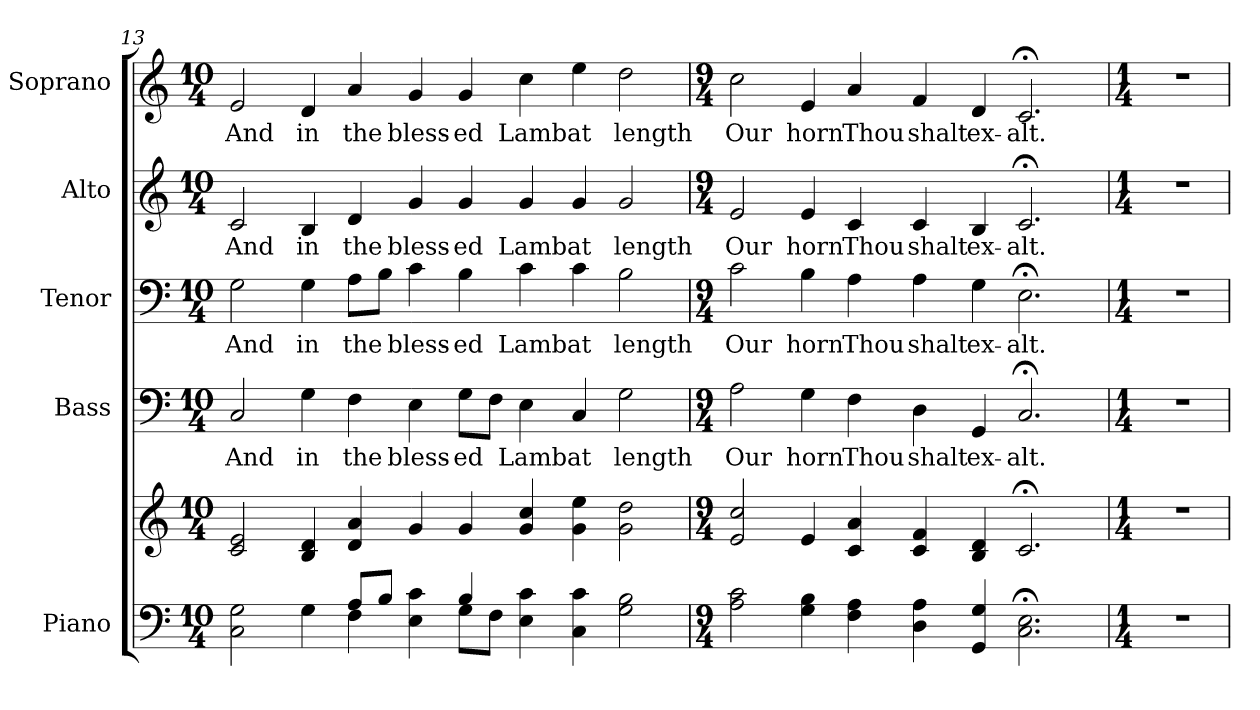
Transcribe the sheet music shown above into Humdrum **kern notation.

**kern	**kern	**kern	**text	**kern	**text	**kern	**text	**kern	**text
*part5	*part5	*part4	*part4	*part3	*part3	*part2	*part2	*part1	*part1
*staff6	*staff5	*staff4	*staff4	*staff3	*staff3	*staff2	*staff2	*staff1	*staff1
*I"Piano	*	*I"Bass	*	*I"Tenor	*	*I"Alto	*	*I"Soprano	*
*I'Pno.	*	*I'B.	*	*I'T.	*	*I'A.	*	*I'S.	*
!!LO:PB:g=z
*clefF4	*clefG2	*clefF4	*	*clefF4	*	*clefG2	*	*clefG2	*
*k[]	*k[]	*k[]	*	*k[]	*	*k[]	*	*k[]	*
*C:	*C:	*C:	*	*C:	*	*C:	*	*C:	*
*M10/4	*M10/4	*M10/4	*	*M10/4	*	*M10/4	*	*M10/4	*
=13	=13	=13	=13	=13	=13	=13	=13	=13	=13
*^	*	*	*	*	*	*	*	*	*
!	!	!	!	!LO:LY:b:color=#000000	!	!	!	!	!	!
!	!	!	!	!	!	!LO:LY:b:color=#000000	!	!	!	!
!	!	!	!	!	!	!	!	!LO:LY:b:color=#000000	!	!
!	!	!	!	!	!	!	!	!	!	!LO:LY:b:color=#000000
2Ci\ 2Gi	2ryy	2ci/ 2ei	2Ci/	And	2Gi\	And	2ci/	And	2ei/	And
!	!	!	!	!LO:LY:b:color=#000000	!	!	!	!	!	!
!	!	!	!	!	!	!LO:LY:b:color=#000000	!	!	!	!
!	!	!	!	!	!	!	!	!LO:LY:b:color=#000000	!	!
!	!	!	!	!	!	!	!	!	!	!LO:LY:b:color=#000000
4Gi\	4ryy	4Bi/ 4di	4Gi\	in	4Gi\	in	4Bi/	in	4di/	in
!	!	!	!	!LO:LY:b:color=#000000	!	!	!	!	!	!
!	!	!	!	!	!	!LO:LY:b:color=#000000	!	!	!	!
!	!	!	!	!	!	!	!	!LO:LY:b:color=#000000	!	!
!	!	!	!	!	!	!	!	!	!	!LO:LY:b:color=#000000
8Ai/L	4Fi\	4di/ 4ai	4Fi\	the	8Ai\L	the	4di/	the	4ai/	the
8Bi/J	.	.	.	.	8Bi\J	.	.	.	.	.
!	!	!	!	!LO:LY:b:color=#000000	!	!	!	!	!	!
!	!	!	!	!	!	!LO:LY:b:color=#000000	!	!	!	!
!	!	!	!	!	!	!	!	!LO:LY:b:color=#000000	!	!
!	!	!	!	!	!	!	!	!	!	!LO:LY:b:color=#000000
4Ei\ 4ci	4ryy	4gi/	4Ei\	bless-	4ci\	bless-	4gi/	bless-	4gi/	bless-
!	!	!	!	!LO:LY:b:color=#000000	!	!	!	!	!	!
!	!	!	!	!	!	!LO:LY:b:color=#000000	!	!	!	!
!	!	!	!	!	!	!	!	!LO:LY:b:color=#000000	!	!
!	!	!	!	!	!	!	!	!	!	!LO:LY:b:color=#000000
4Bi/	8Gi\L	4gi/	8Gi\L	-ed	4Bi\	-ed	4gi/	-ed	4gi/	-ed
.	8Fi\J	.	8Fi\J	.	.	.	.	.	.	.
!	!	!	!	!LO:LY:b:color=#000000	!	!	!	!	!	!
!	!	!	!	!	!	!LO:LY:b:color=#000000	!	!	!	!
!	!	!	!	!	!	!	!	!LO:LY:b:color=#000000	!	!
!	!	!	!	!	!	!	!	!	!	!LO:LY:b:color=#000000
4Ei\ 4ci	2ryy	4gi/ 4cci	4Ei\	Lamb	4ci\	Lamb	4gi/	Lamb	4cci\	Lamb
!	!	!	!	!LO:LY:b:color=#000000	!	!	!	!	!	!
!	!	!	!	!	!	!LO:LY:b:color=#000000	!	!	!	!
!	!	!	!	!	!	!	!	!LO:LY:b:color=#000000	!	!
!	!	!	!	!	!	!	!	!	!	!LO:LY:b:color=#000000
4Ci\ 4ci	.	4gi\ 4eei	4Ci/	at	4ci\	at	4gi/	at	4eei\	at
!	!	!	!	!LO:LY:b:color=#000000	!	!	!	!	!	!
!	!	!	!	!	!	!LO:LY:b:color=#000000	!	!	!	!
!	!	!	!	!	!	!	!	!LO:LY:b:color=#000000	!	!
!	!	!	!	!	!	!	!	!	!	!LO:LY:b:color=#000000
2Gi\ 2Bi	2ryy	2gi\ 2ddi	2Gi\	length	2Bi\	length	2gi/	length	2ddi\	length
*v	*v	*	*	*	*	*	*	*	*	*
=14	=14	=14	=14	=14	=14	=14	=14	=14	=14
*M9/4	*M9/4	*M9/4	*	*M9/4	*	*M9/4	*	*M9/4	*
*^	*	*	*	*	*	*	*	*	*
!	!	!	!	!LO:LY:b:color=#000000	!	!	!	!	!	!
*v	*v	*	*	*	*	*	*	*	*	*
*^	*	*	*	*	*	*	*	*	*
!	!	!	!	!	!	!LO:LY:b:color=#000000	!	!	!	!
*v	*v	*	*	*	*	*	*	*	*	*
*^	*	*	*	*	*	*	*	*	*
!	!	!	!	!	!	!	!	!LO:LY:b:color=#000000	!	!
*v	*v	*	*	*	*	*	*	*	*	*
*^	*	*	*	*	*	*	*	*	*
!	!	!	!	!	!	!	!	!	!	!LO:LY:b:color=#000000
*v	*v	*	*	*	*	*	*	*	*	*
2Ai\ 2ci	2ei/ 2cci	2Ai\	Our	2ci\	Our	2ei/	Our	2cci\	Our
!	!	!	!LO:LY:b:color=#000000	!	!	!	!	!	!
!	!	!	!	!	!LO:LY:b:color=#000000	!	!	!	!
!	!	!	!	!	!	!	!LO:LY:b:color=#000000	!	!
!	!	!	!	!	!	!	!	!	!LO:LY:b:color=#000000
4Gi\ 4Bi	4ei/	4Gi\	horn	4Bi\	horn	4ei/	horn	4ei/	horn
!	!	!	!LO:LY:b:color=#000000	!	!	!	!	!	!
!	!	!	!	!	!LO:LY:b:color=#000000	!	!	!	!
!	!	!	!	!	!	!	!LO:LY:b:color=#000000	!	!
!	!	!	!	!	!	!	!	!	!LO:LY:b:color=#000000
4Fi\ 4Ai	4ci/ 4ai	4Fi\	Thou	4Ai\	Thou	4ci/	Thou	4ai/	Thou
!	!	!	!LO:LY:b:color=#000000	!	!	!	!	!	!
!	!	!	!	!	!LO:LY:b:color=#000000	!	!	!	!
!	!	!	!	!	!	!	!LO:LY:b:color=#000000	!	!
!	!	!	!	!	!	!	!	!	!LO:LY:b:color=#000000
4Di\ 4Ai	4ci/ 4fi	4Di\	shalt	4Ai\	shalt	4ci/	shalt	4fi/	shalt
!	!	!	!LO:LY:b:color=#000000	!	!	!	!	!	!
!	!	!	!	!	!LO:LY:b:color=#000000	!	!	!	!
!	!	!	!	!	!	!	!LO:LY:b:color=#000000	!	!
!	!	!	!	!	!	!	!	!	!LO:LY:b:color=#000000
4GGi/ 4Gi	4Bi/ 4di	4GGi/	ex-	4Gi\	ex-	4Bi/	ex-	4di/	ex-
!	!	!	!LO:LY:b:color=#000000	!	!	!	!	!	!
!	!	!	!	!	!LO:LY:b:color=#000000	!	!	!	!
!	!	!	!	!	!	!	!LO:LY:b:color=#000000	!	!
!	!	!	!	!	!	!	!	!	!LO:LY:b:color=#000000
2.Ci\; 2.Ei;	2.c;i/	2.C;i/	-alt.	2.E;i\	-alt.	2.c;i/	-alt.	2.c;i/	-alt.
!!LO:PB:g=z
=15	=15	=15	=15	=15	=15	=15	=15	=15	=15
*M1/4	*M1/4	*M1/4	*	*M1/4	*	*M1/4	*	*M1/4	*
!LO:N:vis=1	!LO:N:vis=1	!LO:N:vis=1	!	!LO:N:vis=1	!	!LO:N:vis=1	!	!LO:N:vis=1	!
4r	4r	4r	.	4r	.	4r	.	4r	.
=	=	=	=	=	=	=	=	=	=
*-	*-	*-	*-	*-	*-	*-	*-	*-	*-
